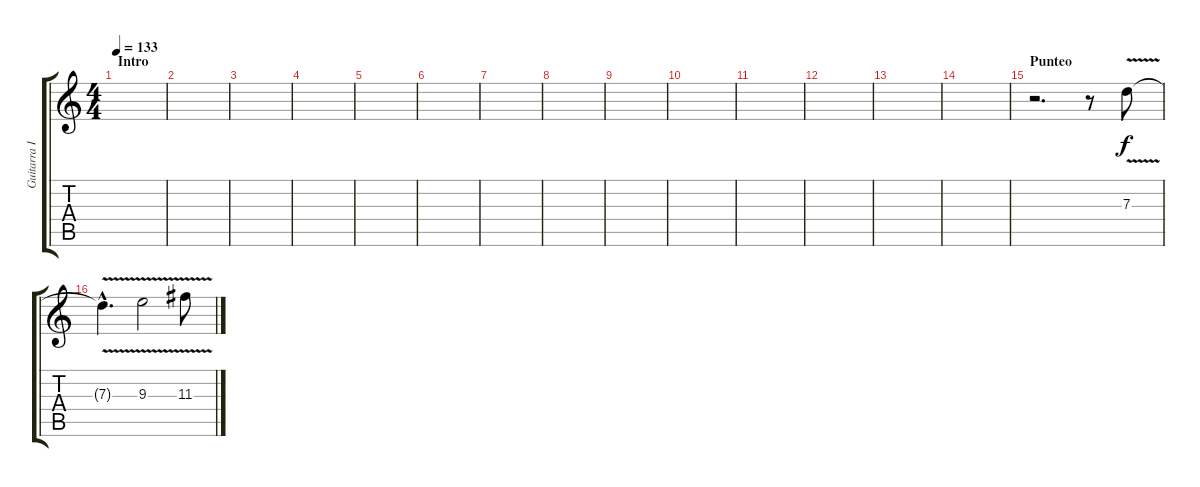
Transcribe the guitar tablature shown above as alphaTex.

\track ("Guitarra IV" "Guitarra I") {instrument overdrivenguitar}
\staff {score tabs}
\tuning (E4 B3 G3 D3 A2 E2) {hide}
\ts (4 4)
\section ("" "Intro")
\tempo 133
\clef g2
\ks c
|
|
|
|
|
|
|
|
|
|
|
|
|
|
\section ("" "Punteo")
r.2{d} r.8 7.3{v}.8 |
7.3{hac t}.4{d} 9.3{v}.2 11.3{v}.8
